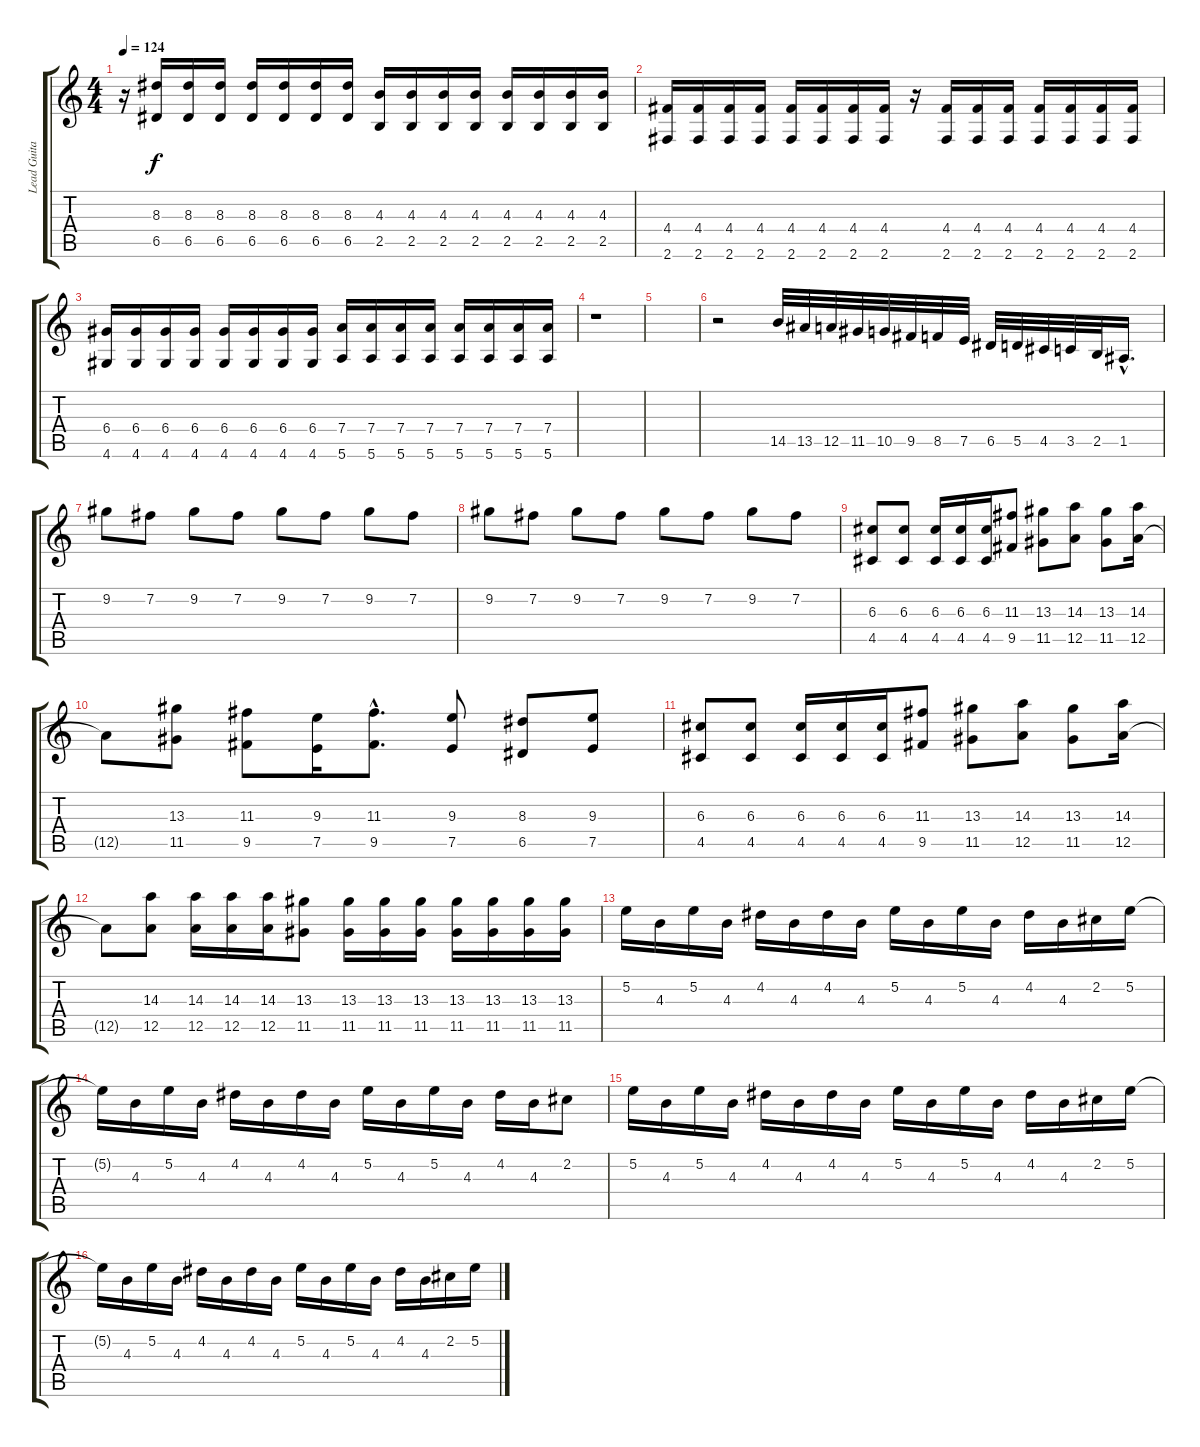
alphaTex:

\track ("Lead Guitar" "Lead Guita") {instrument overdrivenguitar}
\staff {score tabs}
\tuning (E4 B3 G3 D3 A2 E2) {hide}
\ts (4 4)
\tempo 124
\clef g2
\ks c
r.16{dy f} (8.3 6.5).16 (8.3 6.5).16 (8.3 6.5).16 (8.3 6.5).16 (8.3 6.5).16 (8.3 6.5).16 (8.3 6.5).16 (4.3 2.5).16 (4.3 2.5).16 (4.3 2.5).16 (4.3 2.5).16 (4.3 2.5).16 (4.3 2.5).16 (4.3 2.5).16 (4.3 2.5).16 |
(4.4 2.6).16 (4.4 2.6).16 (4.4 2.6).16 (4.4 2.6).16 (4.4 2.6).16 (4.4 2.6).16 (4.4 2.6).16 (4.4 2.6).16 r.16 (4.4 2.6).16 (4.4 2.6).16 (4.4 2.6).16 (4.4 2.6).16 (4.4 2.6).16 (4.4 2.6).16 (4.4 2.6).16 |
(6.4 4.6).16 (6.4 4.6).16 (6.4 4.6).16 (6.4 4.6).16 (6.4 4.6).16 (6.4 4.6).16 (6.4 4.6).16 (6.4 4.6).16 (7.4 5.6).16 (7.4 5.6).16 (7.4 5.6).16 (7.4 5.6).16 (7.4 5.6).16 (7.4 5.6).16 (7.4 5.6).16 (7.4 5.6).16 |
r.1 |
|
r.2{instrument overdrivenguitar} 14.5.32 13.5.32 12.5.32 11.5.32 10.5.32 9.5.32 8.5.32 7.5.32 6.5.32 5.5.32 4.5.32 3.5.32 2.5.32 1.5{hac}.16{d} |
9.2.8 7.2.8 9.2.8 7.2.8 9.2.8 7.2.8 9.2.8 7.2.8 |
9.2.8 7.2.8 9.2.8 7.2.8 9.2.8 7.2.8 9.2.8 7.2.8 |
(6.3 4.5).8 (6.3 4.5).8 (6.3 4.5).16 (6.3 4.5).16 (6.3 4.5).16 (11.3 9.5).8 (13.3 11.5).8 (14.3 12.5).8 (13.3 11.5).8 (14.3 12.5).16 |
12.5{t}.8 (13.3 11.5).8 (11.3 9.5).8 (9.3 7.5).16 (11.3{hac} 9.5{hac}).8{d} (9.3 7.5).8 (8.3 6.5).8 (9.3 7.5).8 |
(6.3 4.5).8 (6.3 4.5).8 (6.3 4.5).16 (6.3 4.5).16 (6.3 4.5).16 (11.3 9.5).8 (13.3 11.5).8 (14.3 12.5).8 (13.3 11.5).8 (14.3 12.5).16 |
12.5{t}.8 (14.3 12.5).8 (14.3 12.5).16 (14.3 12.5).16 (14.3 12.5).16 (13.3 11.5).8 (13.3 11.5).16 (13.3 11.5).16 (13.3 11.5).16 (13.3 11.5).16 (13.3 11.5).16 (13.3 11.5).16 (13.3 11.5).16 |
5.2.16 4.3.16 5.2.16 4.3.16 4.2.16 4.3.16 4.2.16 4.3.16 5.2.16 4.3.16 5.2.16 4.3.16 4.2.16 4.3.16 2.2.16 5.2.16 |
5.2{t}.16 4.3.16 5.2.16 4.3.16 4.2.16 4.3.16 4.2.16 4.3.16 5.2.16 4.3.16 5.2.16 4.3.16 4.2.16 4.3.16 2.2.8 |
5.2.16 4.3.16 5.2.16 4.3.16 4.2.16 4.3.16 4.2.16 4.3.16 5.2.16 4.3.16 5.2.16 4.3.16 4.2.16 4.3.16 2.2.16 5.2.16 |
5.2{t}.16 4.3.16 5.2.16 4.3.16 4.2.16 4.3.16 4.2.16 4.3.16 5.2.16 4.3.16 5.2.16 4.3.16 4.2.16 4.3.16 2.2.16 5.2.16
